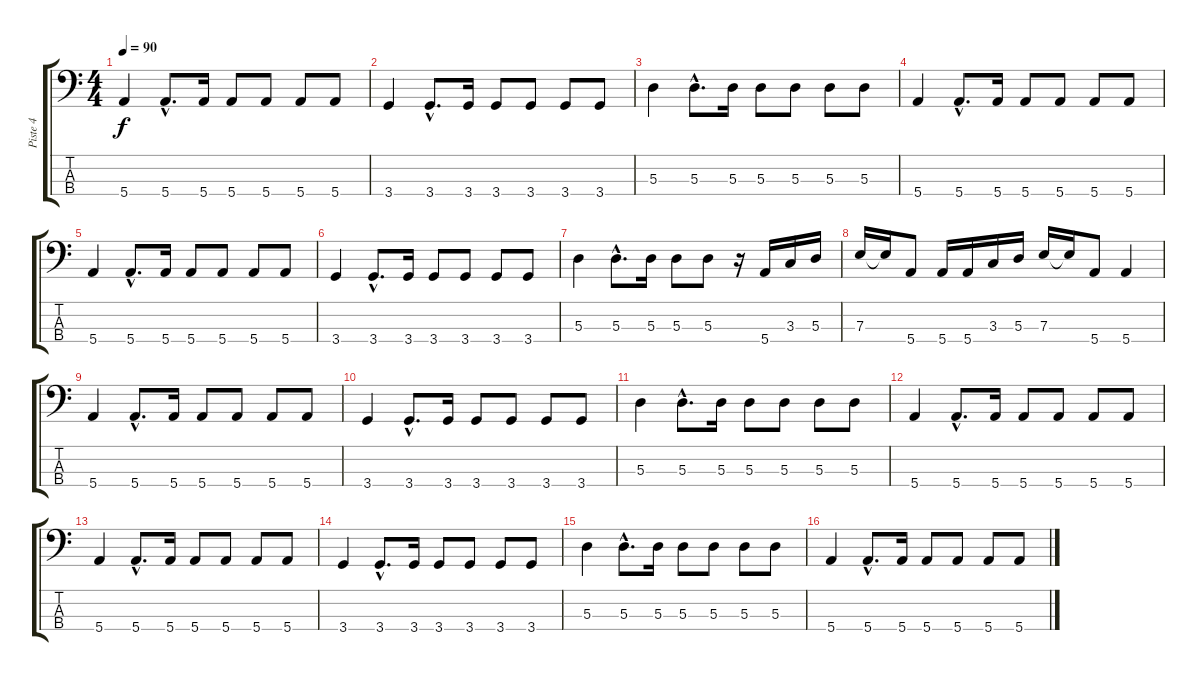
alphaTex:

\track ("Piste 4" "Piste 4") {instrument electricbasspick}
\staff {score tabs}
\tuning (G2 D2 A1 E1) {hide}
\ts (4 4)
\tempo 90
\clef f4
\ks c
5.4.4{dy f} 5.4{hac}.8{d} 5.4.16 5.4.8 5.4.8 5.4.8 5.4.8 |
3.4.4 3.4{hac}.8{d} 3.4.16 3.4.8 3.4.8 3.4.8 3.4.8 |
5.3.4 5.3{hac}.8{d} 5.3.16 5.3.8 5.3.8 5.3.8 5.3.8 |
5.4.4 5.4{hac}.8{d} 5.4.16 5.4.8 5.4.8 5.4.8 5.4.8 |
5.4.4 5.4{hac}.8{d} 5.4.16 5.4.8 5.4.8 5.4.8 5.4.8 |
3.4.4 3.4{hac}.8{d} 3.4.16 3.4.8 3.4.8 3.4.8 3.4.8 |
5.3.4 5.3{hac}.8{d} 5.3.16 5.3.8 5.3.8 r.16 5.4.16 3.3.16 5.3.16 |
7.3.16 7.3{t}.16 5.4.8 5.4.16 5.4.16 3.3.16 5.3.16 7.3.16 7.3{t}.16 5.4.8 5.4.4 |
5.4.4 5.4{hac}.8{d} 5.4.16 5.4.8 5.4.8 5.4.8 5.4.8 |
3.4.4 3.4{hac}.8{d} 3.4.16 3.4.8 3.4.8 3.4.8 3.4.8 |
5.3.4 5.3{hac}.8{d} 5.3.16 5.3.8 5.3.8 5.3.8 5.3.8 |
5.4.4 5.4{hac}.8{d} 5.4.16 5.4.8 5.4.8 5.4.8 5.4.8 |
5.4.4 5.4{hac}.8{d} 5.4.16 5.4.8 5.4.8 5.4.8 5.4.8 |
3.4.4 3.4{hac}.8{d} 3.4.16 3.4.8 3.4.8 3.4.8 3.4.8 |
5.3.4 5.3{hac}.8{d} 5.3.16 5.3.8 5.3.8 5.3.8 5.3.8 |
5.4.4 5.4{hac}.8{d} 5.4.16 5.4.8 5.4.8 5.4.8 5.4.8
